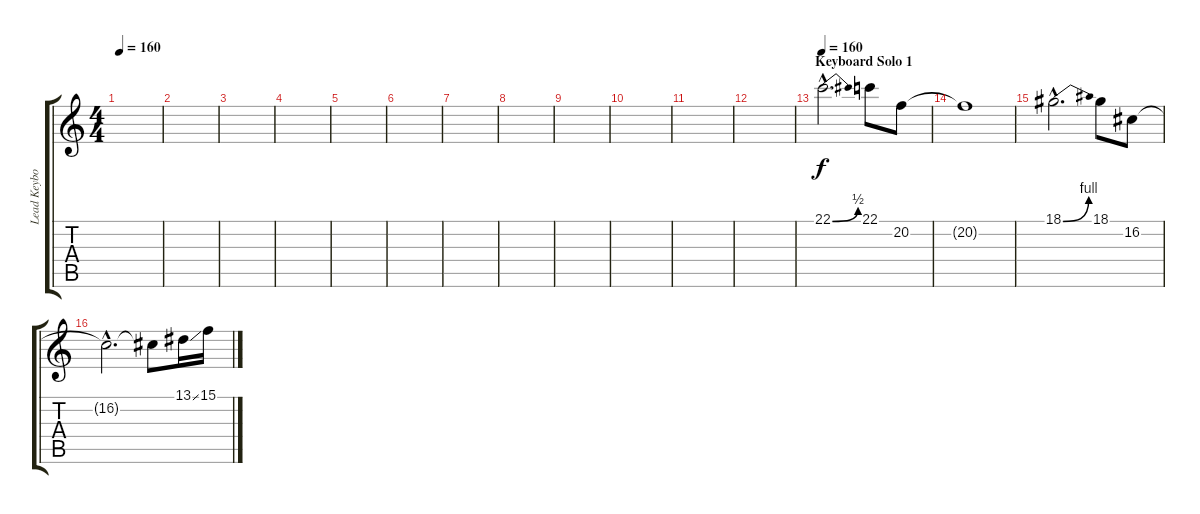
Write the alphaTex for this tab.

\track ("Lead Keyboard" "Lead Keybo") {instrument lead2sawtooth}
\staff {score tabs}
\tuning (D4 A3 F3 C3 G2 D2) {hide}
\ts (4 4)
\tempo 160
\clef g2
\ks c
|
|
|
|
|
|
|
|
|
|
|
|
\section ("" "Keyboard Solo 1")
\tempo 160
22.1{be (bend 0 0 60 2) hac}.2{d volume 16 balance 16} 22.1.8 20.2.8 |
20.2{t}.1 |
18.1{be (bend 0 0 60 4) hac}.2{d} 18.1.8 16.2.8 |
16.2{hac t}.2{d} 16.2{t}.8 13.1{ss}.16 15.1{ss}.16
